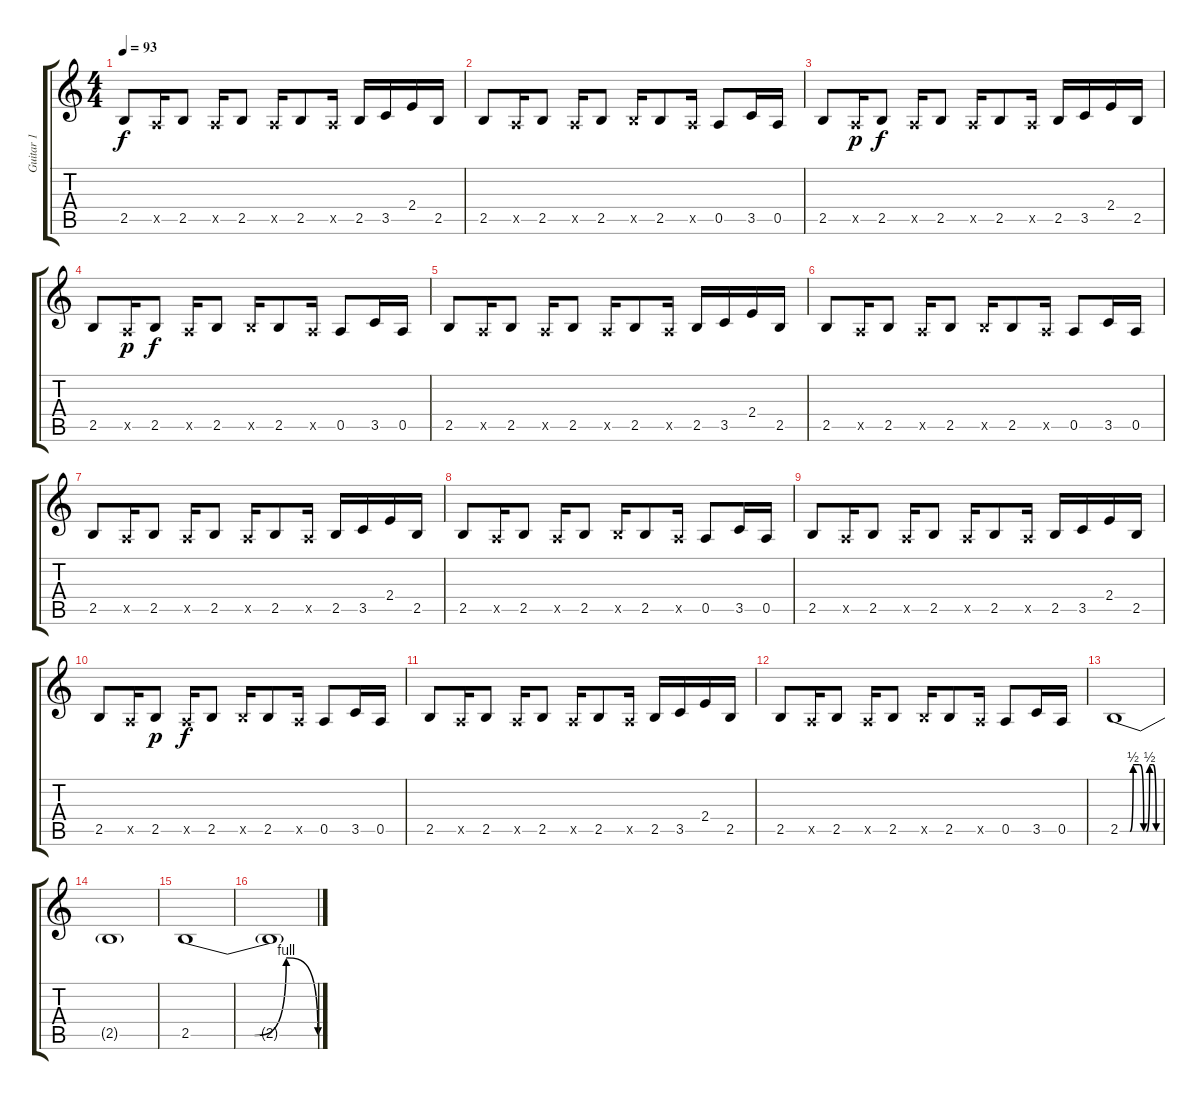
\track ("Guitar 1" "Guitar 1") {instrument distortionguitar}
\staff {score tabs}
\tuning (E4 B3 G3 D3 A2 D2) {hide}
\ts (4 4)
\tempo 93
\clef g2
\ks c
2.5.8{dy f} 0.5{x}.16 2.5.8 0.5{x}.16 2.5.8 0.5{x}.16 2.5.8 0.5{x}.16 2.5.16 3.5.16 2.4.16 2.5.16 |
2.5.8 0.5{x}.16 2.5.8 0.5{x}.16 2.5.8 2.5{x}.16 2.5.8 0.5{x}.16 0.5.8 3.5.16 0.5.16 |
2.5.8 0.5{x}.16{dy p} 2.5.8{dy f} 0.5{x}.16 2.5.8 0.5{x}.16 2.5.8 0.5{x}.16 2.5.16 3.5.16 2.4.16 2.5.16 |
2.5.8 0.5{x}.16{dy p} 2.5.8{dy f} 0.5{x}.16 2.5.8 2.5{x}.16 2.5.8 0.5{x}.16 0.5.8 3.5.16 0.5.16 |
2.5.8 0.5{x}.16 2.5.8 0.5{x}.16 2.5.8 0.5{x}.16 2.5.8 0.5{x}.16 2.5.16 3.5.16 2.4.16 2.5.16 |
2.5.8 0.5{x}.16 2.5.8 0.5{x}.16 2.5.8 2.5{x}.16 2.5.8 0.5{x}.16 0.5.8 3.5.16 0.5.16 |
2.5.8 0.5{x}.16 2.5.8 0.5{x}.16 2.5.8 0.5{x}.16 2.5.8 0.5{x}.16 2.5.16 3.5.16 2.4.16 2.5.16 |
2.5.8 0.5{x}.16 2.5.8 0.5{x}.16 2.5.8 2.5{x}.16 2.5.8 0.5{x}.16 0.5.8 3.5.16 0.5.16 |
2.5.8 0.5{x}.16 2.5.8 0.5{x}.16 2.5.8 0.5{x}.16 2.5.8 0.5{x}.16 2.5.16 3.5.16 2.4.16 2.5.16 |
2.5.8 0.5{x}.16 2.5.8{dy p} 0.5{x}.16{dy f} 2.5.8 2.5{x}.16 2.5.8 0.5{x}.16 0.5.8 3.5.16 0.5.16 |
2.5.8 0.5{x}.16 2.5.8 0.5{x}.16 2.5.8 0.5{x}.16 2.5.8 0.5{x}.16 2.5.16 3.5.16 2.4.16 2.5.16 |
2.5.8 0.5{x}.16 2.5.8 0.5{x}.16 2.5.8 2.5{x}.16 2.5.8 0.5{x}.16 0.5.8 3.5.16 0.5.16 |
2.5{be (custom 0 0 10 0 15 0 20 2 30 2 36 0 40 0 45 2 50 2 55 0 60 0)}.1 |
2.5{t}.1 |
2.5{be (custom 0 0 15 0 30 0 45 4 60 0)}.1 |
2.5{t}.1
